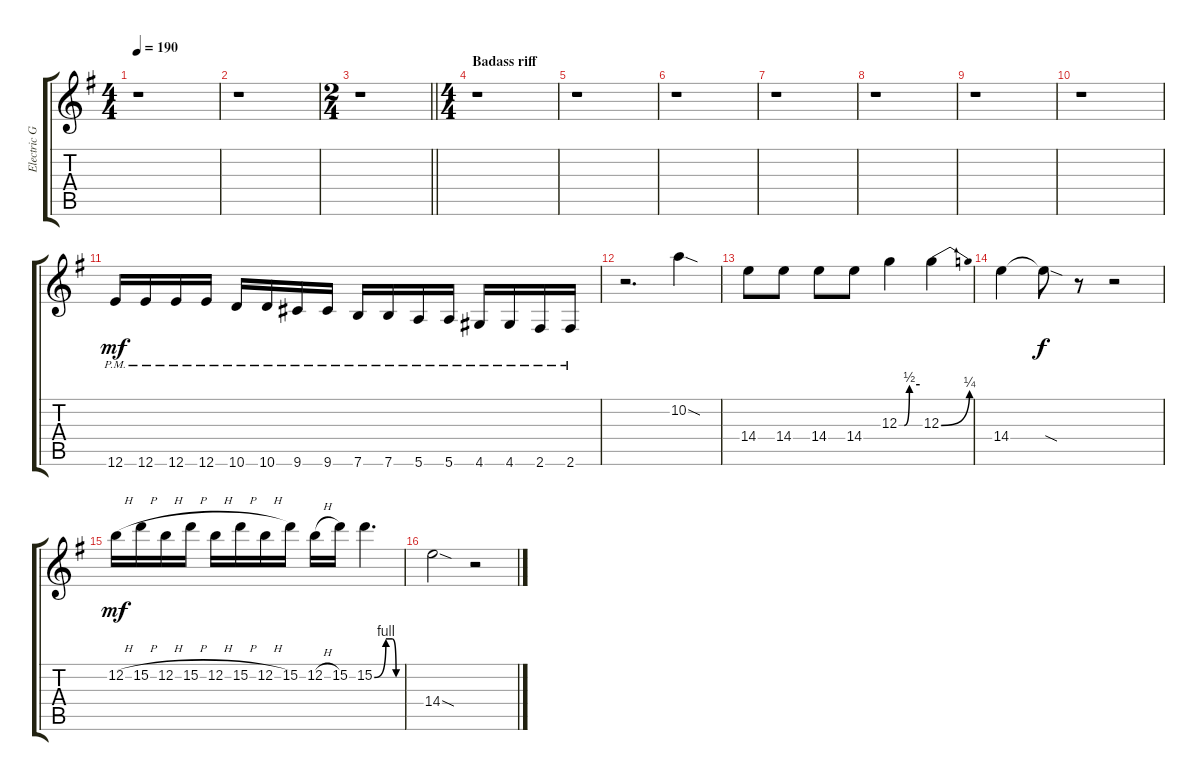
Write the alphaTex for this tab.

\track ("Electric Guitar (Leads)" "Electric G") {instrument overdrivenguitar}
\staff {score tabs}
\tuning (E4 B3 G3 D3 A2 E2) {hide}
\ts (4 4)
\tempo 190
\clef g2
\ks eminor
r.1{dy mf} |
r.1 |
\ts (2 4)
\barLineRight lightlight
r.1 |
\ts (4 4)
\section ("" "Badass riff")
r.1 |
r.1 |
r.1 |
r.1 |
r.1 |
r.1 |
r.1 |
12.6{pm}.16 12.6{pm}.16 12.6{pm}.16 12.6{pm}.16 10.6{pm}.16 10.6{pm}.16 9.6{pm}.16 9.6{pm}.16 7.6{pm}.16 7.6{pm}.16 5.6{pm}.16 5.6{pm}.16 4.6{pm}.16 4.6{pm}.16 2.6{pm}.16 2.6{pm}.16 |
r.2{d} 10.2{sod}.4 |
14.4.8 14.4.8 14.4.8 14.4.8 12.3{be (custom 0 0 15 0 30 2 60 2)}.4 12.3{be (bend 0 0 60 1)}.4 |
14.4.4 14.4{sod t}.8{dy f} r.8 r.2 |
12.2{h}.16{dy mf} 15.2{h}.16 12.2{h}.16 15.2{h}.16 12.2{h}.16 15.2{h}.16 12.2{h}.16 15.2.16 12.2{h}.16 15.2.16 15.2{be (custom 0 0 26 4 40 4 49 0 60 0)}.4{d} |
14.4{sod}.2 r.2
